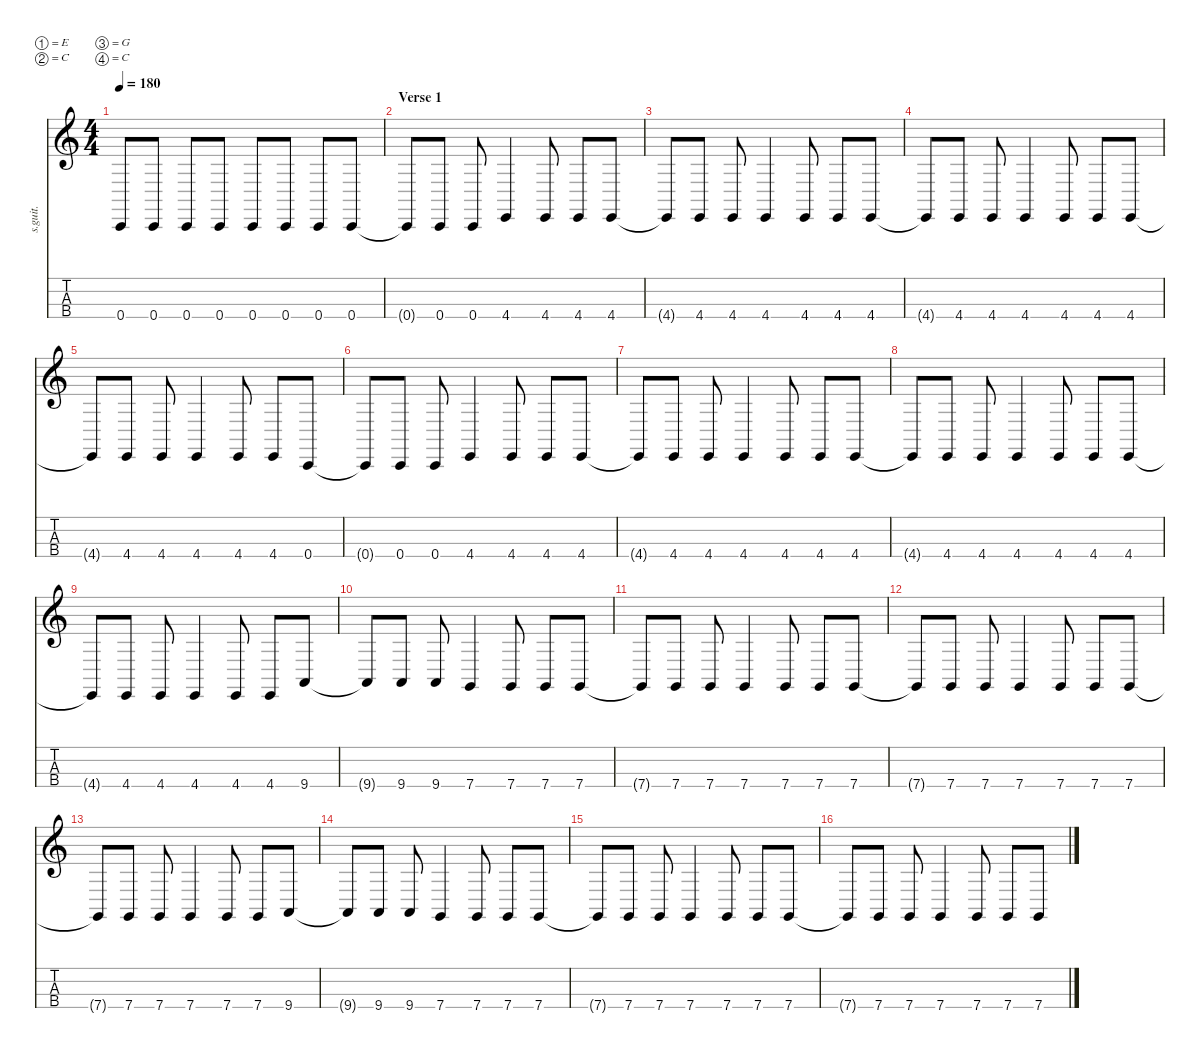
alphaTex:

\defaultSystemsLayout 4
\hideDynamics
\bracketExtendMode nobrackets
\track ("Bass" "s.guit.") {instrument electricbasspick}
\staff {score tabs}
\tuning (E2 C2 G1 C1)
\ts (4 4)
\tempo 180
\clef g2
\ks c
0.4.8{lyrics (0 "") lyrics (1 "") lyrics (2 "") lyrics (3 "") lyrics (4 "") dy f} 0.4.8{lyrics (0 "") lyrics (1 "") lyrics (2 "") lyrics (3 "") lyrics (4 "")} 0.4.8{lyrics (0 "") lyrics (1 "") lyrics (2 "") lyrics (3 "") lyrics (4 "")} 0.4.8{lyrics (0 "") lyrics (1 "") lyrics (2 "") lyrics (3 "") lyrics (4 "")} 0.4.8{lyrics (0 "") lyrics (1 "") lyrics (2 "") lyrics (3 "") lyrics (4 "")} 0.4.8{lyrics (0 "") lyrics (1 "") lyrics (2 "") lyrics (3 "") lyrics (4 "")} 0.4.8{lyrics (0 "") lyrics (1 "") lyrics (2 "") lyrics (3 "") lyrics (4 "")} 0.4.8{lyrics (0 "") lyrics (1 "") lyrics (2 "") lyrics (3 "") lyrics (4 "")} |
\section ("" "Verse 1")
0.4{t}.8{lyrics (0 "") lyrics (1 "") lyrics (2 "") lyrics (3 "") lyrics (4 "")} 0.4.8{lyrics (0 "") lyrics (1 "") lyrics (2 "") lyrics (3 "") lyrics (4 "")} 0.4.8{lyrics (0 "") lyrics (1 "") lyrics (2 "") lyrics (3 "") lyrics (4 "")} 4.4.4{lyrics (0 "") lyrics (1 "") lyrics (2 "") lyrics (3 "") lyrics (4 "")} 4.4.8{lyrics (0 "") lyrics (1 "") lyrics (2 "") lyrics (3 "") lyrics (4 "")} 4.4.8{lyrics (0 "") lyrics (1 "") lyrics (2 "") lyrics (3 "") lyrics (4 "")} 4.4.8{lyrics (0 "") lyrics (1 "") lyrics (2 "") lyrics (3 "") lyrics (4 "")} |
4.4{t}.8{lyrics (0 "") lyrics (1 "") lyrics (2 "") lyrics (3 "") lyrics (4 "")} 4.4.8{lyrics (0 "") lyrics (1 "") lyrics (2 "") lyrics (3 "") lyrics (4 "")} 4.4.8{lyrics (0 "") lyrics (1 "") lyrics (2 "") lyrics (3 "") lyrics (4 "")} 4.4.4{lyrics (0 "") lyrics (1 "") lyrics (2 "") lyrics (3 "") lyrics (4 "")} 4.4.8{lyrics (0 "") lyrics (1 "") lyrics (2 "") lyrics (3 "") lyrics (4 "")} 4.4.8{lyrics (0 "") lyrics (1 "") lyrics (2 "") lyrics (3 "") lyrics (4 "")} 4.4.8{lyrics (0 "") lyrics (1 "") lyrics (2 "") lyrics (3 "") lyrics (4 "")} |
4.4{t}.8{lyrics (0 "") lyrics (1 "") lyrics (2 "") lyrics (3 "") lyrics (4 "")} 4.4.8{lyrics (0 "") lyrics (1 "") lyrics (2 "") lyrics (3 "") lyrics (4 "")} 4.4.8{lyrics (0 "") lyrics (1 "") lyrics (2 "") lyrics (3 "") lyrics (4 "")} 4.4.4{lyrics (0 "") lyrics (1 "") lyrics (2 "") lyrics (3 "") lyrics (4 "")} 4.4.8{lyrics (0 "") lyrics (1 "") lyrics (2 "") lyrics (3 "") lyrics (4 "")} 4.4.8{lyrics (0 "") lyrics (1 "") lyrics (2 "") lyrics (3 "") lyrics (4 "")} 4.4.8{lyrics (0 "") lyrics (1 "") lyrics (2 "") lyrics (3 "") lyrics (4 "")} |
4.4{t}.8{lyrics (0 "") lyrics (1 "") lyrics (2 "") lyrics (3 "") lyrics (4 "")} 4.4.8{lyrics (0 "") lyrics (1 "") lyrics (2 "") lyrics (3 "") lyrics (4 "")} 4.4.8{lyrics (0 "") lyrics (1 "") lyrics (2 "") lyrics (3 "") lyrics (4 "")} 4.4.4{lyrics (0 "") lyrics (1 "") lyrics (2 "") lyrics (3 "") lyrics (4 "")} 4.4.8{lyrics (0 "") lyrics (1 "") lyrics (2 "") lyrics (3 "") lyrics (4 "")} 4.4.8{lyrics (0 "") lyrics (1 "") lyrics (2 "") lyrics (3 "") lyrics (4 "")} 0.4.8{lyrics (0 "") lyrics (1 "") lyrics (2 "") lyrics (3 "") lyrics (4 "")} |
0.4{t}.8{lyrics (0 "") lyrics (1 "") lyrics (2 "") lyrics (3 "") lyrics (4 "")} 0.4.8{lyrics (0 "") lyrics (1 "") lyrics (2 "") lyrics (3 "") lyrics (4 "")} 0.4.8{lyrics (0 "") lyrics (1 "") lyrics (2 "") lyrics (3 "") lyrics (4 "")} 4.4.4{lyrics (0 "") lyrics (1 "") lyrics (2 "") lyrics (3 "") lyrics (4 "")} 4.4.8{lyrics (0 "") lyrics (1 "") lyrics (2 "") lyrics (3 "") lyrics (4 "")} 4.4.8{lyrics (0 "") lyrics (1 "") lyrics (2 "") lyrics (3 "") lyrics (4 "")} 4.4.8{lyrics (0 "") lyrics (1 "") lyrics (2 "") lyrics (3 "") lyrics (4 "")} |
4.4{t}.8{lyrics (0 "") lyrics (1 "") lyrics (2 "") lyrics (3 "") lyrics (4 "")} 4.4.8{lyrics (0 "") lyrics (1 "") lyrics (2 "") lyrics (3 "") lyrics (4 "")} 4.4.8{lyrics (0 "") lyrics (1 "") lyrics (2 "") lyrics (3 "") lyrics (4 "")} 4.4.4{lyrics (0 "") lyrics (1 "") lyrics (2 "") lyrics (3 "") lyrics (4 "")} 4.4.8{lyrics (0 "") lyrics (1 "") lyrics (2 "") lyrics (3 "") lyrics (4 "")} 4.4.8{lyrics (0 "") lyrics (1 "") lyrics (2 "") lyrics (3 "") lyrics (4 "")} 4.4.8{lyrics (0 "") lyrics (1 "") lyrics (2 "") lyrics (3 "") lyrics (4 "")} |
4.4{t}.8{lyrics (0 "") lyrics (1 "") lyrics (2 "") lyrics (3 "") lyrics (4 "")} 4.4.8{lyrics (0 "") lyrics (1 "") lyrics (2 "") lyrics (3 "") lyrics (4 "")} 4.4.8{lyrics (0 "") lyrics (1 "") lyrics (2 "") lyrics (3 "") lyrics (4 "")} 4.4.4{lyrics (0 "") lyrics (1 "") lyrics (2 "") lyrics (3 "") lyrics (4 "")} 4.4.8{lyrics (0 "") lyrics (1 "") lyrics (2 "") lyrics (3 "") lyrics (4 "")} 4.4.8{lyrics (0 "") lyrics (1 "") lyrics (2 "") lyrics (3 "") lyrics (4 "")} 4.4.8{lyrics (0 "") lyrics (1 "") lyrics (2 "") lyrics (3 "") lyrics (4 "")} |
4.4{t}.8{lyrics (0 "") lyrics (1 "") lyrics (2 "") lyrics (3 "") lyrics (4 "")} 4.4.8{lyrics (0 "") lyrics (1 "") lyrics (2 "") lyrics (3 "") lyrics (4 "")} 4.4.8{lyrics (0 "") lyrics (1 "") lyrics (2 "") lyrics (3 "") lyrics (4 "")} 4.4.4{lyrics (0 "") lyrics (1 "") lyrics (2 "") lyrics (3 "") lyrics (4 "")} 4.4.8{lyrics (0 "") lyrics (1 "") lyrics (2 "") lyrics (3 "") lyrics (4 "")} 4.4.8{lyrics (0 "") lyrics (1 "") lyrics (2 "") lyrics (3 "") lyrics (4 "")} 9.4.8{lyrics (0 "") lyrics (1 "") lyrics (2 "") lyrics (3 "") lyrics (4 "")} |
9.4{t}.8{lyrics (0 "") lyrics (1 "") lyrics (2 "") lyrics (3 "") lyrics (4 "")} 9.4.8{lyrics (0 "") lyrics (1 "") lyrics (2 "") lyrics (3 "") lyrics (4 "")} 9.4.8{lyrics (0 "") lyrics (1 "") lyrics (2 "") lyrics (3 "") lyrics (4 "")} 7.4.4{lyrics (0 "") lyrics (1 "") lyrics (2 "") lyrics (3 "") lyrics (4 "")} 7.4.8{lyrics (0 "") lyrics (1 "") lyrics (2 "") lyrics (3 "") lyrics (4 "")} 7.4.8{lyrics (0 "") lyrics (1 "") lyrics (2 "") lyrics (3 "") lyrics (4 "")} 7.4.8{lyrics (0 "") lyrics (1 "") lyrics (2 "") lyrics (3 "") lyrics (4 "")} |
7.4{t}.8{lyrics (0 "") lyrics (1 "") lyrics (2 "") lyrics (3 "") lyrics (4 "")} 7.4.8{lyrics (0 "") lyrics (1 "") lyrics (2 "") lyrics (3 "") lyrics (4 "")} 7.4.8{lyrics (0 "") lyrics (1 "") lyrics (2 "") lyrics (3 "") lyrics (4 "")} 7.4.4{lyrics (0 "") lyrics (1 "") lyrics (2 "") lyrics (3 "") lyrics (4 "")} 7.4.8{lyrics (0 "") lyrics (1 "") lyrics (2 "") lyrics (3 "") lyrics (4 "")} 7.4.8{lyrics (0 "") lyrics (1 "") lyrics (2 "") lyrics (3 "") lyrics (4 "")} 7.4.8{lyrics (0 "") lyrics (1 "") lyrics (2 "") lyrics (3 "") lyrics (4 "")} |
7.4{t}.8{lyrics (0 "") lyrics (1 "") lyrics (2 "") lyrics (3 "") lyrics (4 "")} 7.4.8{lyrics (0 "") lyrics (1 "") lyrics (2 "") lyrics (3 "") lyrics (4 "")} 7.4.8{lyrics (0 "") lyrics (1 "") lyrics (2 "") lyrics (3 "") lyrics (4 "")} 7.4.4{lyrics (0 "") lyrics (1 "") lyrics (2 "") lyrics (3 "") lyrics (4 "")} 7.4.8{lyrics (0 "") lyrics (1 "") lyrics (2 "") lyrics (3 "") lyrics (4 "")} 7.4.8{lyrics (0 "") lyrics (1 "") lyrics (2 "") lyrics (3 "") lyrics (4 "")} 7.4.8{lyrics (0 "") lyrics (1 "") lyrics (2 "") lyrics (3 "") lyrics (4 "")} |
7.4{t}.8{lyrics (0 "") lyrics (1 "") lyrics (2 "") lyrics (3 "") lyrics (4 "")} 7.4.8{lyrics (0 "") lyrics (1 "") lyrics (2 "") lyrics (3 "") lyrics (4 "")} 7.4.8{lyrics (0 "") lyrics (1 "") lyrics (2 "") lyrics (3 "") lyrics (4 "")} 7.4.4{lyrics (0 "") lyrics (1 "") lyrics (2 "") lyrics (3 "") lyrics (4 "")} 7.4.8{lyrics (0 "") lyrics (1 "") lyrics (2 "") lyrics (3 "") lyrics (4 "")} 7.4.8{lyrics (0 "") lyrics (1 "") lyrics (2 "") lyrics (3 "") lyrics (4 "")} 9.4.8{lyrics (0 "") lyrics (1 "") lyrics (2 "") lyrics (3 "") lyrics (4 "")} |
9.4{t}.8{lyrics (0 "") lyrics (1 "") lyrics (2 "") lyrics (3 "") lyrics (4 "")} 9.4.8{lyrics (0 "") lyrics (1 "") lyrics (2 "") lyrics (3 "") lyrics (4 "")} 9.4.8{lyrics (0 "") lyrics (1 "") lyrics (2 "") lyrics (3 "") lyrics (4 "")} 7.4.4{lyrics (0 "") lyrics (1 "") lyrics (2 "") lyrics (3 "") lyrics (4 "")} 7.4.8{lyrics (0 "") lyrics (1 "") lyrics (2 "") lyrics (3 "") lyrics (4 "")} 7.4.8{lyrics (0 "") lyrics (1 "") lyrics (2 "") lyrics (3 "") lyrics (4 "")} 7.4.8{lyrics (0 "") lyrics (1 "") lyrics (2 "") lyrics (3 "") lyrics (4 "")} |
7.4{t}.8{lyrics (0 "") lyrics (1 "") lyrics (2 "") lyrics (3 "") lyrics (4 "")} 7.4.8{lyrics (0 "") lyrics (1 "") lyrics (2 "") lyrics (3 "") lyrics (4 "")} 7.4.8{lyrics (0 "") lyrics (1 "") lyrics (2 "") lyrics (3 "") lyrics (4 "")} 7.4.4{lyrics (0 "") lyrics (1 "") lyrics (2 "") lyrics (3 "") lyrics (4 "")} 7.4.8{lyrics (0 "") lyrics (1 "") lyrics (2 "") lyrics (3 "") lyrics (4 "")} 7.4.8{lyrics (0 "") lyrics (1 "") lyrics (2 "") lyrics (3 "") lyrics (4 "")} 7.4.8{lyrics (0 "") lyrics (1 "") lyrics (2 "") lyrics (3 "") lyrics (4 "")} |
7.4{t}.8{lyrics (0 "") lyrics (1 "") lyrics (2 "") lyrics (3 "") lyrics (4 "")} 7.4.8{lyrics (0 "") lyrics (1 "") lyrics (2 "") lyrics (3 "") lyrics (4 "")} 7.4.8{lyrics (0 "") lyrics (1 "") lyrics (2 "") lyrics (3 "") lyrics (4 "")} 7.4.4{lyrics (0 "") lyrics (1 "") lyrics (2 "") lyrics (3 "") lyrics (4 "")} 7.4.8{lyrics (0 "") lyrics (1 "") lyrics (2 "") lyrics (3 "") lyrics (4 "")} 7.4.8{lyrics (0 "") lyrics (1 "") lyrics (2 "") lyrics (3 "") lyrics (4 "")} 7.4.8{lyrics (0 "") lyrics (1 "") lyrics (2 "") lyrics (3 "") lyrics (4 "")}
